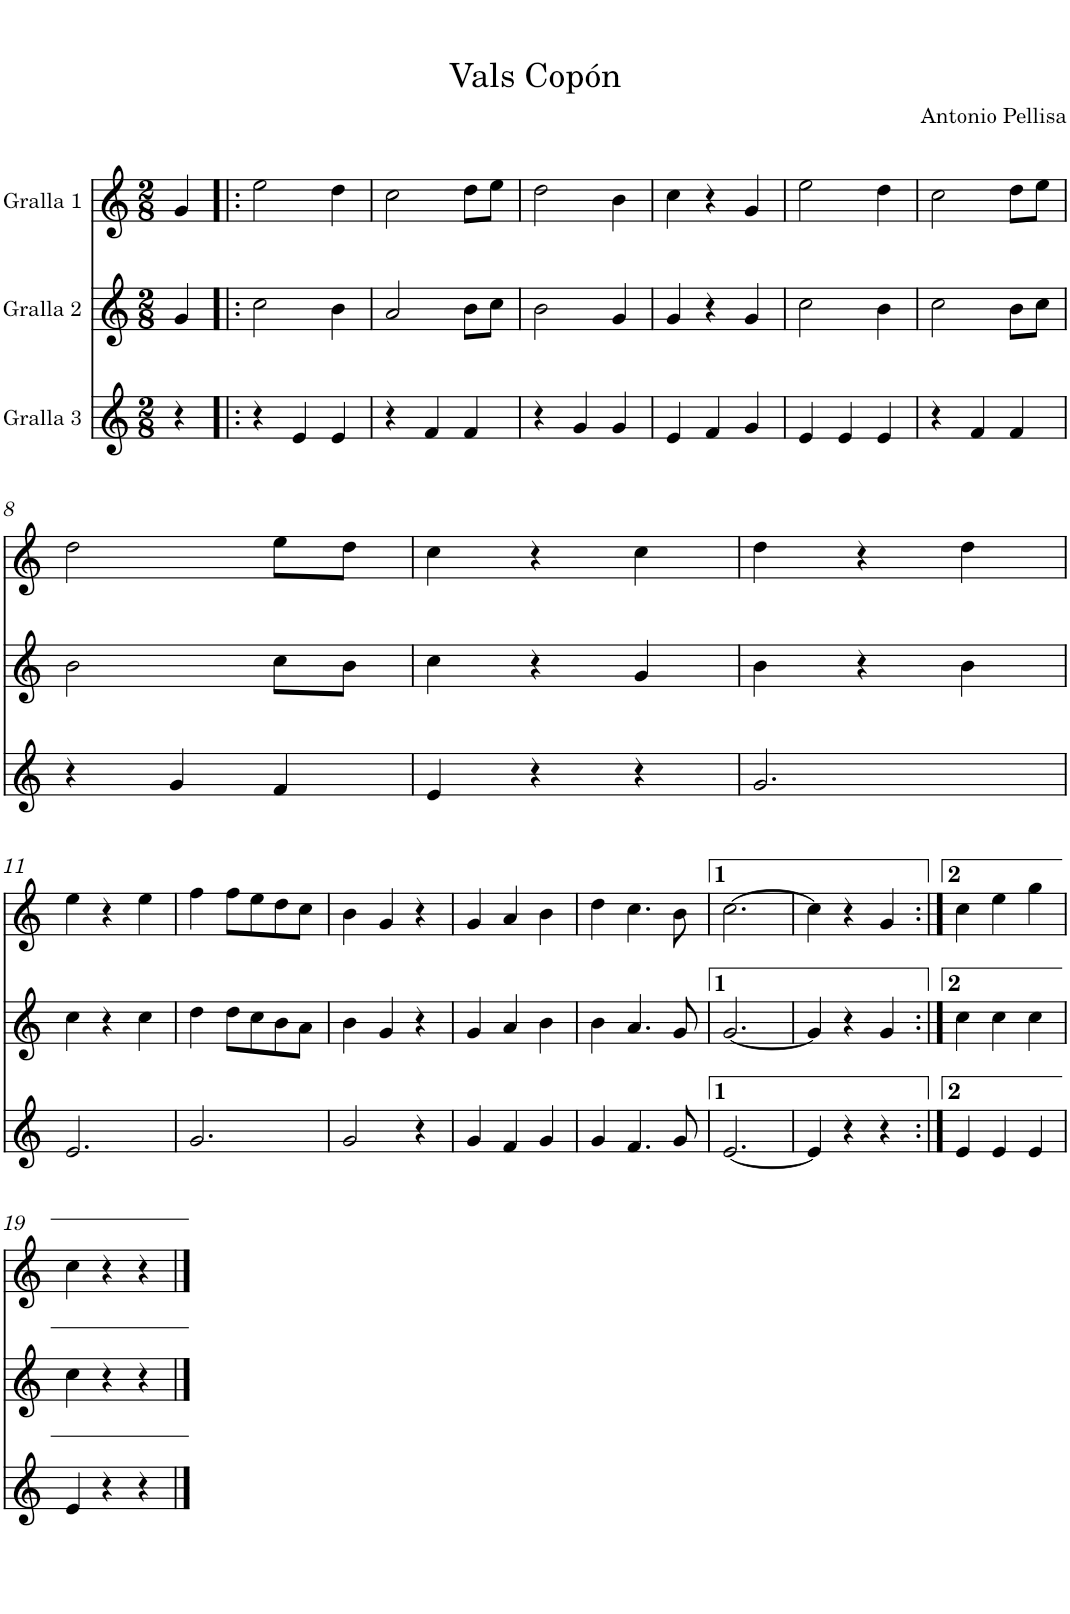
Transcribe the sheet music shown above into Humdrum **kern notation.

**kern	**kern	**kern
*part3	*part2	*part1
*staff3	*staff2	*staff1
*I"Gralla 3	*I"Gralla 2	*I"Gralla 1
*clefG2	*clefG2	*clefG2
*k[]	*k[]	*k[]
*M2/8	*M2/8	*M2/8
=1	=1	=1
4r	4g/	4g/
=2!|:	=2!|:	=2!|:
4r	[4cc\	[4ee\
4e/	4ryy	4ryy
4e/	4b\	4dd\
=3	=3	=3
4r	[4a/	[4cc\
4f/	4cc\]	4ee\]
4f/	8b\L	8dd\L
.	8cc\J	8ee\J
=4	=4	=4
4r	[4b\	[4dd\
4g/	4a/]	4cc\]
4g/	4g/	4b\
=5	=5	=5
4e/	4g/	4cc\
4f/	4b\]	4dd\]
4g/	4r	4r
4ryy	4g/	4g/
=6	=6	=6
4e/	[4cc\	[4ee\
4e/	4ryy	4ryy
4e/	4b\	4dd\
=7	=7	=7
4r	[4cc\	[4cc\
4f/	4cc\]	4ee\]
4f/	8b\L	8dd\L
.	8cc\J	8ee\J
!!LO:LB:g=z
=8	=8	=8
4r	[4b\	[4dd\
4g/	4cc\]	4cc\]
4f/	8cc\L	8ee\L
.	8b\J	8dd\J
=9	=9	=9
4e/	4cc\	4cc\
4r	4b\]	4dd\]
4r	4r	4r
4ryy	4g/	4cc\
=10	=10	=10
[4g/	4b\	4dd\
2ryy	4r	4r
.	4b\	4dd\
!!LO:LB:g=z
=11	=11	=11
[4e/	4cc\	4ee\
4g/_	4r	4r
4ryy	4cc\	4ee\
=12	=12	=12
[4g/	4dd\	4ff\
4e/_	8dd\L	8ff\L
.	8cc\	8ee\
4g/]	8b\	8dd\
.	8a\J	8cc\J
=13	=13	=13
[4g/	4b\	4b\
4g/_	4g/	4g/
4e/]	4r	4r
4r	4ryy	4ryy
=14	=14	=14
4g/	4g/	4g/
4g/]	4a/	4a/
4g/]	4b\	4b\
4f/	2ryy	2ryy
4g/	.	.
=15	=15	=15
4g/	4b\	4dd\
4.f/	4.a/	4.cc\
8g/	8g/	8b\
=16	=16	=16
[4e/	[4g/	[4cc\
=17	=17	=17
4e/]	4g/]	4cc\]
4e/_	4g/_	4cc\_
4r	4r	4r
4r	4g/	4g/
=18:|!	=18:|!	=18:|!
4e/	4cc\	4cc\
4e/_	4g/_	4cc\_
4e/	4cc\	4ee\
4e/	4cc\	4gg\
!!LO:LB:g=z
=19	=19	=19
4e/	4cc\	4cc\
4r	4r	4r
4r	4r	4r
==	==	==
*-	*-	*-
